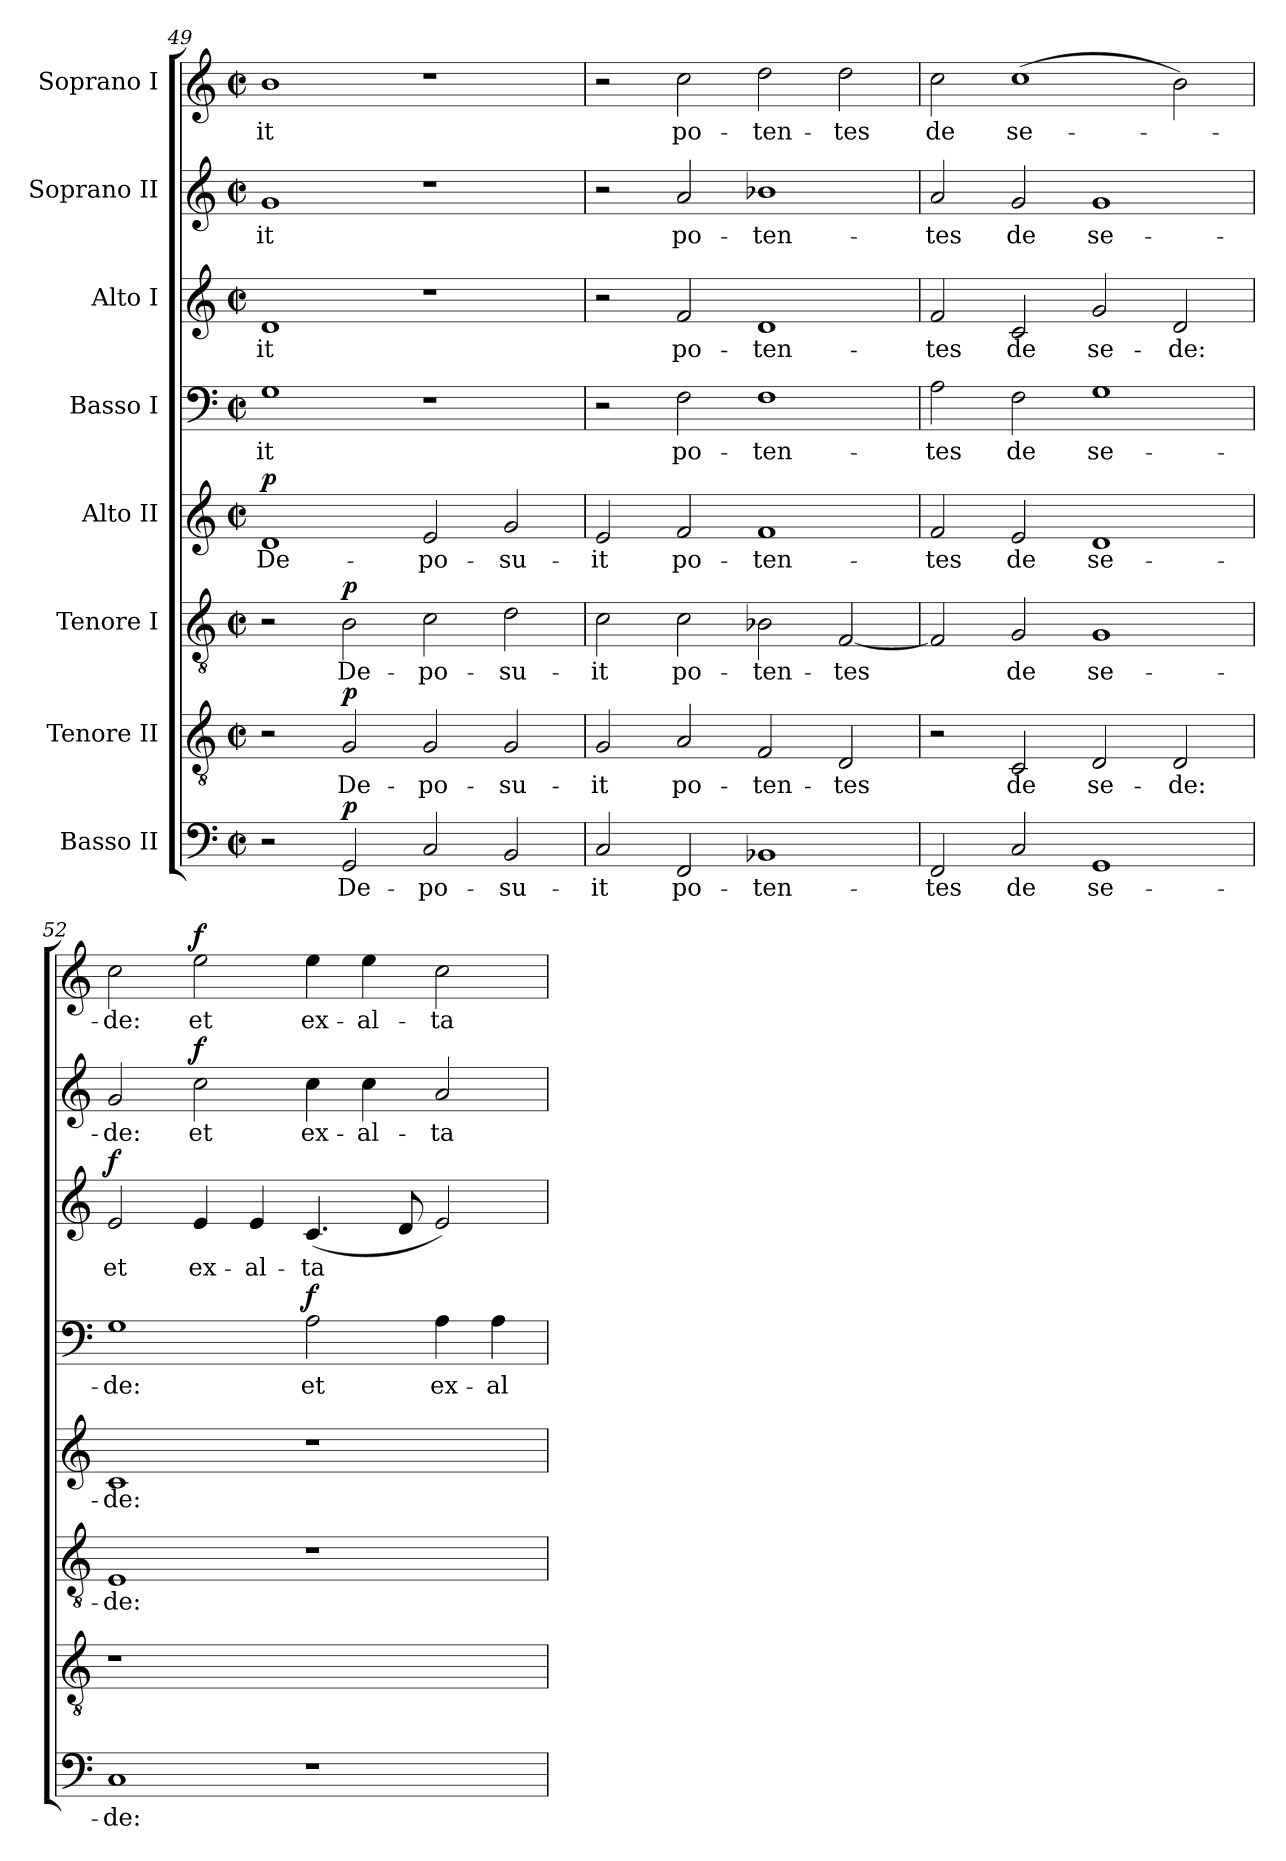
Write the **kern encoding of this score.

**kern	**text	**dynam	**kern	**text	**dynam	**kern	**text	**dynam	**kern	**text	**dynam	**kern	**text	**dynam	**kern	**text	**dynam	**kern	**text	**dynam	**kern	**text	**dynam
*part8	*part8	*part8	*part7	*part7	*part7	*part6	*part6	*part6	*part5	*part5	*part5	*part4	*part4	*part4	*part3	*part3	*part3	*part2	*part2	*part2	*part1	*part1	*part1
*staff8	*staff8	*staff8	*staff7	*staff7	*staff7	*staff6	*staff6	*staff6	*staff5	*staff5	*staff5	*staff4	*staff4	*staff4	*staff3	*staff3	*staff3	*staff2	*staff2	*staff2	*staff1	*staff1	*staff1
*I"Basso II	*	*	*I"Tenore II	*	*	*I"Tenore I	*	*	*I"Alto II	*	*	*I"Basso I	*	*	*I"Alto I	*	*	*I"Soprano II	*	*	*I"Soprano I	*	*
*clefF4	*	*	*clefGv2	*	*	*clefGv2	*	*	*clefG2	*	*	*clefF4	*	*	*clefG2	*	*	*clefG2	*	*	*clefG2	*	*
*k[]	*	*	*k[]	*	*	*k[]	*	*	*k[]	*	*	*k[]	*	*	*k[]	*	*	*k[]	*	*	*k[]	*	*
*C:	*	*	*C:	*	*	*C:	*	*	*C:	*	*	*C:	*	*	*C:	*	*	*C:	*	*	*C:	*	*
*M2/2	*	*	*M2/2	*	*	*M2/2	*	*	*M2/2	*	*	*M2/2	*	*	*M2/2	*	*	*M2/2	*	*	*M2/2	*	*
*met(c|)	*	*	*met(c|)	*	*	*met(c|)	*	*	*met(c|)	*	*	*met(c|)	*	*	*met(c|)	*	*	*met(c|)	*	*	*met(c|)	*	*
=49	=49	=49	=49	=49	=49	=49	=49	=49	=49	=49	=49	=49	=49	=49	=49	=49	=49	=49	=49	=49	=49	=49	=49
!	!	!	!	!	!	!	!	!	!	!	!LO:DY:a	!	!	!	!	!	!	!	!	!	!	!	!
2r	.	.	2r	.	.	2r	.	.	1d	De-	p	1G	-it	.	1d	-it	.	1g	-it	.	1b	-it	.
!	!	!LO:DY:a	!	!	!LO:DY:a	!	!	!LO:DY:a	!	!	!	!	!	!	!	!	!	!	!	!	!	!	!
2GG/	De-	p	2G/	De-	p	2B\	De-	p	.	.	.	.	.	.	.	.	.	.	.	.	.	.	.
2C/	-po-	.	2G/	-po-	.	2c\	-po-	.	2e/	-po-	.	1r	.	.	1r	.	.	1r	.	.	1r	.	.
2BB/	-su-	.	2G/	-su-	.	2d\	-su-	.	2g/	-su-	.	.	.	.	.	.	.	.	.	.	.	.	.
=50	=50	=50	=50	=50	=50	=50	=50	=50	=50	=50	=50	=50	=50	=50	=50	=50	=50	=50	=50	=50	=50	=50	=50
2C/	-it	.	2G/	-it	.	2c\	-it	.	2e/	-it	.	2r	.	.	2r	.	.	2r	.	.	2r	.	.
2FF/	po-	.	2A/	po-	.	2c\	po-	.	2f/	po-	.	2F\	po-	.	2f/	po-	.	2a/	po-	.	2cc\	po-	.
1BB-X	-ten-	.	2F/	-ten-	.	2B-X\	-ten-	.	1f	-ten-	.	1F	-ten-	.	1d	-ten-	.	1b-X	-ten-	.	2dd\	-ten-	.
.	.	.	2D/	-tes	.	[2F/	-tes	.	.	.	.	.	.	.	.	.	.	.	.	.	2dd\	-tes	.
=51	=51	=51	=51	=51	=51	=51	=51	=51	=51	=51	=51	=51	=51	=51	=51	=51	=51	=51	=51	=51	=51	=51	=51
2FF/	-tes	.	2r	.	.	2F/]	.	.	2f/	-tes	.	2A\	-tes	.	2f/	-tes	.	2a/	-tes	.	2cc\	de	.
2C/	de	.	2C/	de	.	2G/	de	.	2e/	de	.	2F\	de	.	2c/	de	.	2g/	de	.	(1cc	se-	.
1GG	se-	.	2D/	se-	.	1G	se-	.	1d	se-	.	1G	se-	.	2g/	se-	.	1g	se-	.	.	.	.
.	.	.	2D/	-de:	.	.	.	.	.	.	.	.	.	.	2d/	-de:	.	.	.	.	2b\)	.	.
!!LO:PB:g=z
=52	=52	=52	=52	=52	=52	=52	=52	=52	=52	=52	=52	=52	=52	=52	=52	=52	=52	=52	=52	=52	=52	=52	=52
!	!	!	!	!	!	!	!	!	!	!	!	!	!	!	!	!	!LO:DY:a	!	!	!	!	!	!
1C	-de:	.	1r	.	.	1E	-de:	.	1c	-de:	.	1G	-de:	.	2e/	et	f	2g/	-de:	.	2cc\	-de:	.
!	!	!	!	!	!	!	!	!	!	!	!	!	!	!	!	!	!	!	!	!LO:DY:a	!	!	!LO:DY:a
.	.	.	.	.	.	.	.	.	.	.	.	.	.	.	4e/	ex-	.	2cc\	et	f	2ee\	et	f
.	.	.	.	.	.	.	.	.	.	.	.	.	.	.	4e/	-al-	.	.	.	.	.	.	.
!	!	!	!	!	!	!	!	!	!	!	!	!	!	!LO:DY:a	!	!	!	!	!	!	!	!	!
1r	.	.	1ryy	.	.	1r	.	.	1r	.	.	2A\	et	f	(4.c/	-ta	.	4cc\	ex-	.	4ee\	ex-	.
.	.	.	.	.	.	.	.	.	.	.	.	.	.	.	.	.	.	4cc\	-al-	.	4ee\	-al-	.
.	.	.	.	.	.	.	.	.	.	.	.	.	.	.	8d/	.	.	.	.	.	.	.	.
.	.	.	.	.	.	.	.	.	.	.	.	4A\	ex-	.	2e/)	.	.	2a/	-ta	.	2cc\	-ta	.
.	.	.	.	.	.	.	.	.	.	.	.	4A\	-al-	.	.	.	.	.	.	.	.	.	.
=	=	=	=	=	=	=	=	=	=	=	=	=	=	=	=	=	=	=	=	=	=	=	=
*-	*-	*-	*-	*-	*-	*-	*-	*-	*-	*-	*-	*-	*-	*-	*-	*-	*-	*-	*-	*-	*-	*-	*-
